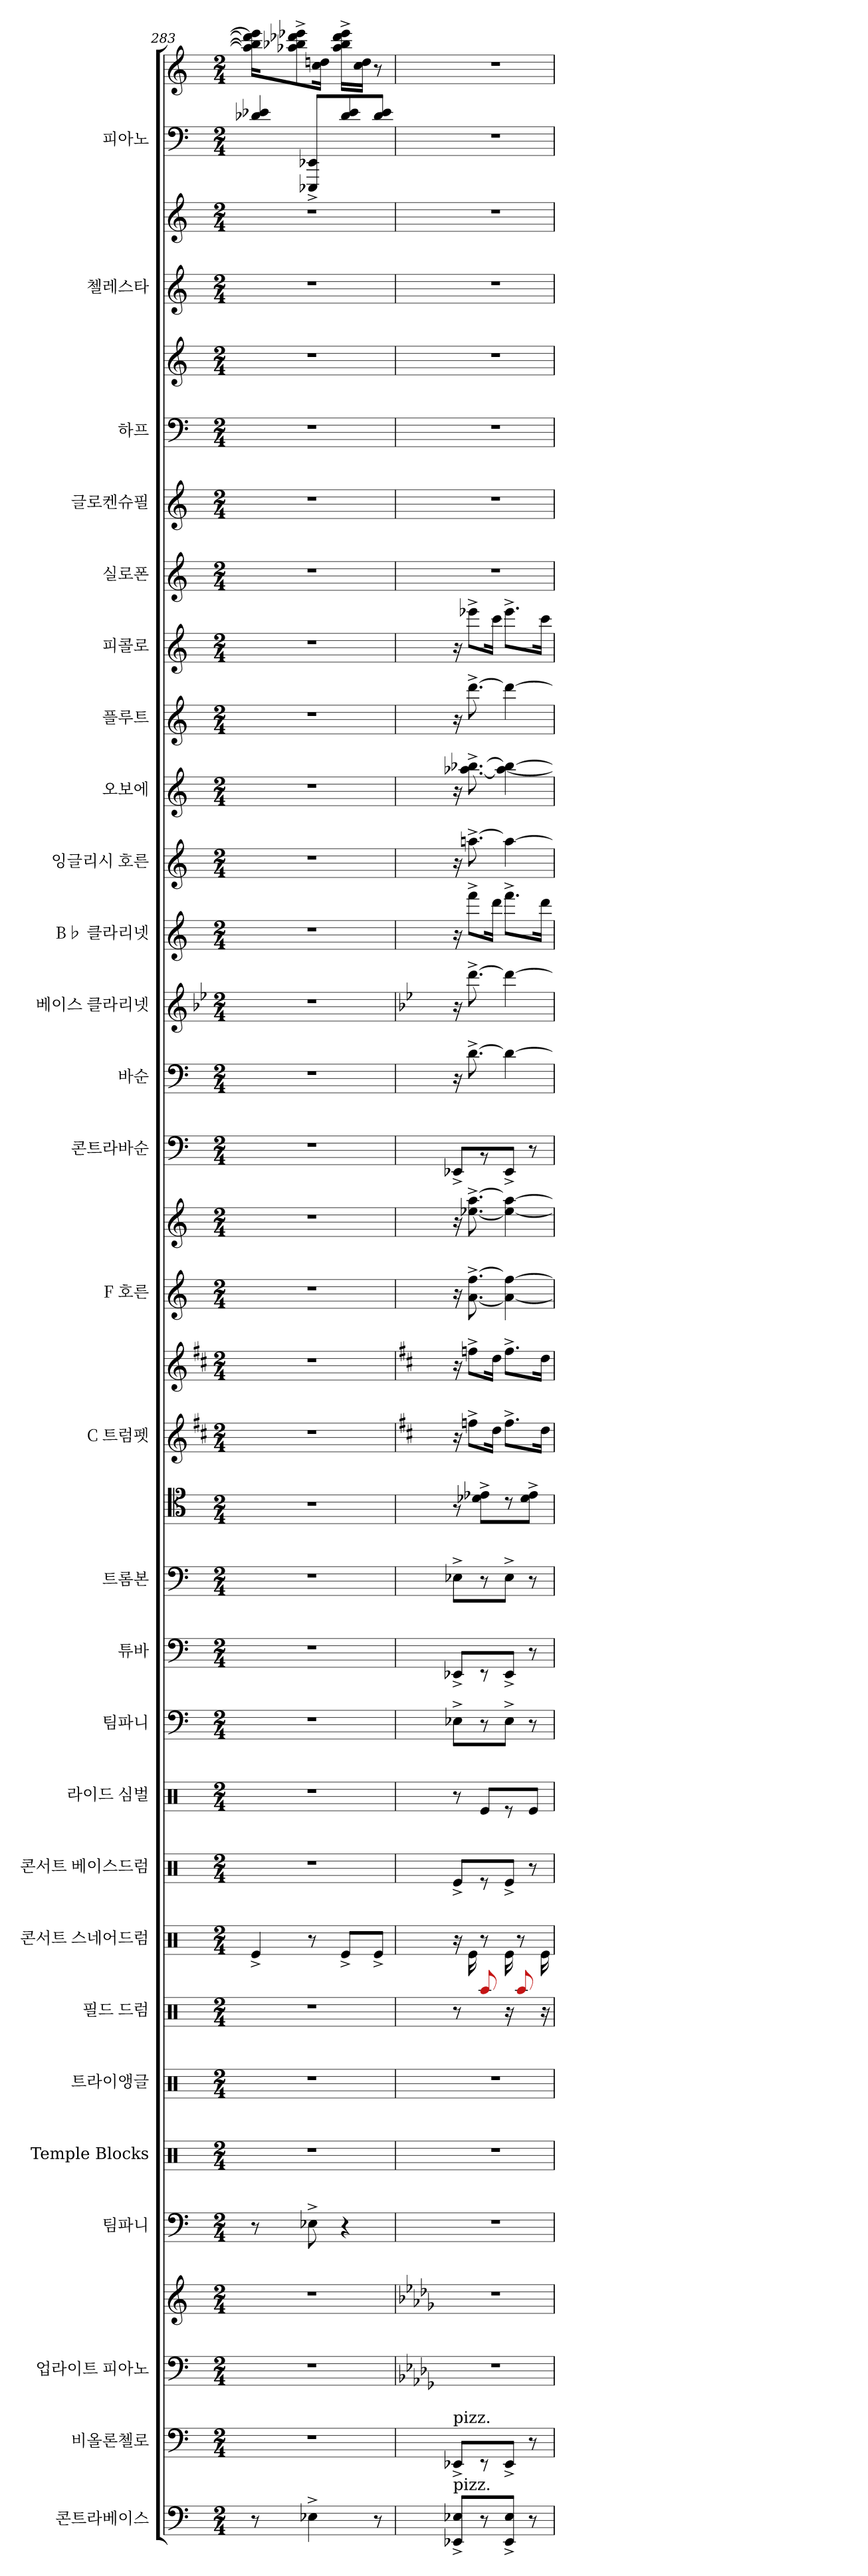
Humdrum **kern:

**kern	**kern	**kern	**kern	**kern	**kern	**kern	**kern	**kern	**kern	**kern	**kern	**kern	**kern	**kern	**kern	**kern	**kern	**kern	**kern	**kern	**kern	**kern	**kern	**kern	**kern	**kern	**kern	**kern	**kern	**kern	**kern	**kern	**kern	**kern
*part28	*part27	*part26	*part26	*part25	*part24	*part23	*part22	*part21	*part20	*part19	*part18	*part17	*part16	*part16	*part15	*part15	*part14	*part14	*part13	*part12	*part11	*part10	*part9	*part8	*part7	*part6	*part5	*part4	*part3	*part3	*part2	*part2	*part1	*part1
*staff35	*staff34	*staff33	*staff32	*staff31	*staff30	*staff29	*staff28	*staff27	*staff26	*staff25	*staff24	*staff23	*staff22	*staff21	*staff20	*staff19	*staff18	*staff17	*staff16	*staff15	*staff14	*staff13	*staff12	*staff11	*staff10	*staff9	*staff8	*staff7	*staff6	*staff5	*staff4	*staff3	*staff2	*staff1
*I"콘트라베이스	*I"비올론첼로	*I"업라이트 피아노	*	*I"팀파니	*I"Temple Blocks	*I"트라이앵글	*I"필드 드럼	*I"콘서트 스네어드럼	*I"콘서트 베이스드럼	*I"라이드 심벌	*I"팀파니	*I"튜바	*I"트롬본	*	*I"C 트럼펫	*	*I"F 호른	*	*I"콘트라바순	*I"바순	*I"베이스 클라리넷	*I"B♭ 클라리넷	*I"잉글리시 호른	*I"오보에	*I"플루트	*I"피콜로	*I"실로폰	*I"글로켄슈필	*I"하프	*	*I"첼레스타	*	*I"피아노	*
*	*	*	*	*	*I'Tmp. Bl.	*	*	*	*	*	*	*	*	*	*	*	*	*	*	*	*	*	*	*	*	*	*	*	*	*	*	*	*	*
*clefF4	*clefF4	*clefF4	*clefG2	*clefF4	*clefX	*clefX	*clefX	*clefX	*clefX	*clefX	*clefF4	*clefF4	*clefF4	*clefC4	*clefG2	*clefG2	*clefG2	*clefG2	*clefF4	*clefF4	*clefG2	*clefG2	*clefG2	*clefG2	*clefG2	*clefG2	*clefG2	*clefG2	*clefF4	*clefG2	*clefG2	*clefG2	*clefF4	*clefG2
*ITrd7c12	*	*	*	*	*	*	*	*	*	*	*	*	*	*	*ITrd1c2	*ITrd1c2	*ITrd4c7	*ITrd4c7	*ITrd7c12	*	*ITrd8c14	*ITrd1c2	*ITrd4c7	*	*	*ITrd-7c-12	*ITrd-7c-12	*ITrd-14c-24	*	*	*ITrd-7c-12	*ITrd-7c-12	*	*
*k[]	*k[]	*k[]	*k[]	*k[]	*k[]	*k[]	*k[]	*k[]	*k[]	*k[]	*k[]	*k[]	*k[]	*k[]	*k[]	*k[]	*k[b-]	*k[b-]	*k[]	*k[]	*k[b-e-]	*k[b-e-]	*k[b-]	*k[]	*k[]	*k[]	*k[]	*k[]	*k[]	*k[]	*k[]	*k[]	*k[]	*k[]
*M2/4	*M2/4	*M2/4	*M2/4	*M2/4	*M2/4	*M2/4	*M2/4	*M2/4	*M2/4	*M2/4	*M2/4	*M2/4	*M2/4	*M2/4	*M2/4	*M2/4	*M2/4	*M2/4	*M2/4	*M2/4	*M2/4	*M2/4	*M2/4	*M2/4	*M2/4	*M2/4	*M2/4	*M2/4	*M2/4	*M2/4	*M2/4	*M2/4	*M2/4	*M2/4
=283	=283	=283	=283	=283	=283	=283	=283	=283	=283	=283	=283	=283	=283	=283	=283	=283	=283	=283	=283	=283	=283	=283	=283	=283	=283	=283	=283	=283	=283	=283	=283	=283	=283	=283
8r	2r	2r	2r	8r	2r	2r	2r	8Re^/J	2r	2r	2r	2r	2r	2r	2r	2r	2r	2r	2r	2r	2r	2r	2r	2r	2r	2r	2r	2r	2r	2r	2r	2r	8d-X/ 8e-X/J	16aa-\] 16bb-\] 16ddd-\] 16eee-\]KL
.	.	.	.	.	.	.	.	.	.	.	.	.	.	.	.	.	.	.	.	.	.	.	.	.	.	.	.	.	.	.	.	.	.	8aa-X\^ 8bb-X\^ 8ddd-X\^ 8eee-X\^
4EE-X^\	.	.	.	8E-X^\	.	.	.	8r	.	.	.	.	.	.	.	.	.	.	.	.	.	.	.	.	.	.	.	.	.	.	.	.	8EEE-X/^ 8EE-X/^L	.
.	.	.	.	.	.	.	.	.	.	.	.	.	.	.	.	.	.	.	.	.	.	.	.	.	.	.	.	.	.	.	.	.	.	16cc\ 16ddn\Jk
.	.	.	.	4r	.	.	.	8Re^/L	.	.	.	.	.	.	.	.	.	.	.	.	.	.	.	.	.	.	.	.	.	.	.	.	8d-/ 8e-/	16aa-\^ 16bb-\^ 16ddd-\^ 16eee-\^LL
.	.	.	.	.	.	.	.	.	.	.	.	.	.	.	.	.	.	.	.	.	.	.	.	.	.	.	.	.	.	.	.	.	.	16cc\ 16dd\JJ
8r	.	.	.	.	.	.	.	8Re^/J	.	.	.	.	.	.	.	.	.	.	.	.	.	.	.	.	.	.	.	.	.	.	.	.	8d-/ 8e-/J	8r
!!LO:PB:g=z
=284	=284	=284	=284	=284	=284	=284	=284	=284	=284	=284	=284	=284	=284	=284	=284	=284	=284	=284	=284	=284	=284	=284	=284	=284	=284	=284	=284	=284	=284	=284	=284	=284	=284	=284
*	*	*k[b-e-a-d-g-]	*k[b-e-a-d-g-]	*	*	*	*	*	*	*	*	*	*	*	*	*	*	*k[b-]	*	*	*k[b-e-]	*k[b-e-]	*k[b-]	*	*	*	*	*	*	*	*	*	*	*
!	!LO:TX:a:t=pizz.	!	!	!	!	!	!	!	!	!	!	!	!	!	!	!	!	!	!	!	!	!	!	!	!	!	!	!	!	!	!	!	!	!
!LO:TX:a:t=pizz.	!	!	!	!	!	!	!	!	!	!	!	!	!	!	!	!	!	!	!	!	!	!	!	!	!	!	!	!	!	!	!	!	!	!
8EEE-X/^ 8EE-X/^L	8EE-X^/L	2r	2r	2r	2r	2r	8r	16r	8Re^/L	8r	8E-X^\L	8EE-X^/L	8E-X^\L	8r	16r	16r	16r	16r	8EEE-X^/L	16r	16r	16r	16r	16r	16r	16r	2r	2r	2r	2r	2r	2r	2r	2r
.	.	.	.	.	.	.	.	16Re\	.	.	.	.	.	.	8ee-X^\L	8ee-X^\L	[8.d\^ [8.b-\^	[8.a-X\^ [8.dd\^	.	[8.d^\	[8.dd^\	8eee-^\L	[8.ddn^\	[8.aa-X\^ [8.bb-X\^	[8.ddd^\	8eeee-X^\L	.	.	.	.	.	.	.	.
8r	8r	.	.	.	.	.	8aa/	8r	8r	8Re/L	8r	8r	8r	8d-X\^ 8e-X\^L	.	.	.	.	8rBB	.	.	.	.	.	.	.	.	.	.	.	.	.	.	.
.	.	.	.	.	.	.	.	.	.	.	.	.	.	.	16cc\Jk	16cc\Jk	.	.	.	.	.	16ccc\Jk	.	.	.	16cccc\Jk	.	.	.	.	.	.	.	.
8EEE-/^ 8EE-/^J	8EE-^/J	.	.	.	.	.	16r	16Re\	8Re^/J	8r	8E-^\J	8EE-^/J	8E-^\J	8rc	8.ee-^\L	8.ee-^\L	4d\_ 4b-\_	4a-\_ 4dd\_	8EEE-^/J	4d\_	4dd\_	8.eee-^\L	4dd\_	4aa-\_ 4bb-\_	4ddd\_	8.eeee-^\L	.	.	.	.	.	.	.	.
.	.	.	.	.	.	.	8aa/	8r	.	.	.	.	.	.	.	.	.	.	.	.	.	.	.	.	.	.	.	.	.	.	.	.	.	.
8r	8r	.	.	.	.	.	.	.	8r	8Re/J	8r	8r	8r	8d-\^ 8e-\^J	.	.	.	.	8r	.	.	.	.	.	.	.	.	.	.	.	.	.	.	.
.	.	.	.	.	.	.	16r	16Re\	.	.	.	.	.	.	16cc\Jk	16cc\Jk	.	.	.	.	.	16ccc\Jk	.	.	.	16cccc\Jk	.	.	.	.	.	.	.	.
=	=	=	=	=	=	=	=	=	=	=	=	=	=	=	=	=	=	=	=	=	=	=	=	=	=	=	=	=	=	=	=	=	=	=
*-	*-	*-	*-	*-	*-	*-	*-	*-	*-	*-	*-	*-	*-	*-	*-	*-	*-	*-	*-	*-	*-	*-	*-	*-	*-	*-	*-	*-	*-	*-	*-	*-	*-	*-
